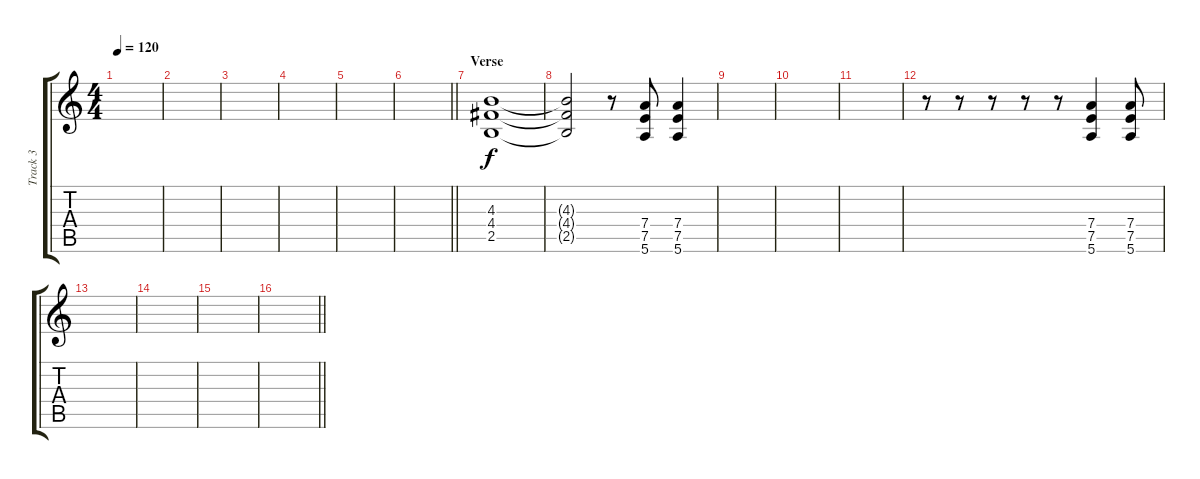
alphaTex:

\track ("Track 3" "Track 3") {instrument overdrivenguitar}
\staff {score tabs}
\tuning (E4 B3 G3 D3 A2 E2) {hide}
\ts (4 4)
\tempo 120
\clef g2
\ks c
|
|
|
|
|
\barLineRight lightlight
|
\section ("" "Verse")
(4.3 4.4 2.5).1 |
(4.3{t} 4.4{t} 2.5{t}).2 r.8 (7.4 7.5 5.6).8 (7.4 7.5 5.6).4 |
|
|
|
r.8 r.8 r.8 r.8 r.8 (7.4 7.5 5.6).4 (7.4 7.5 5.6).8 |
|
|
|
\barLineRight lightlight
